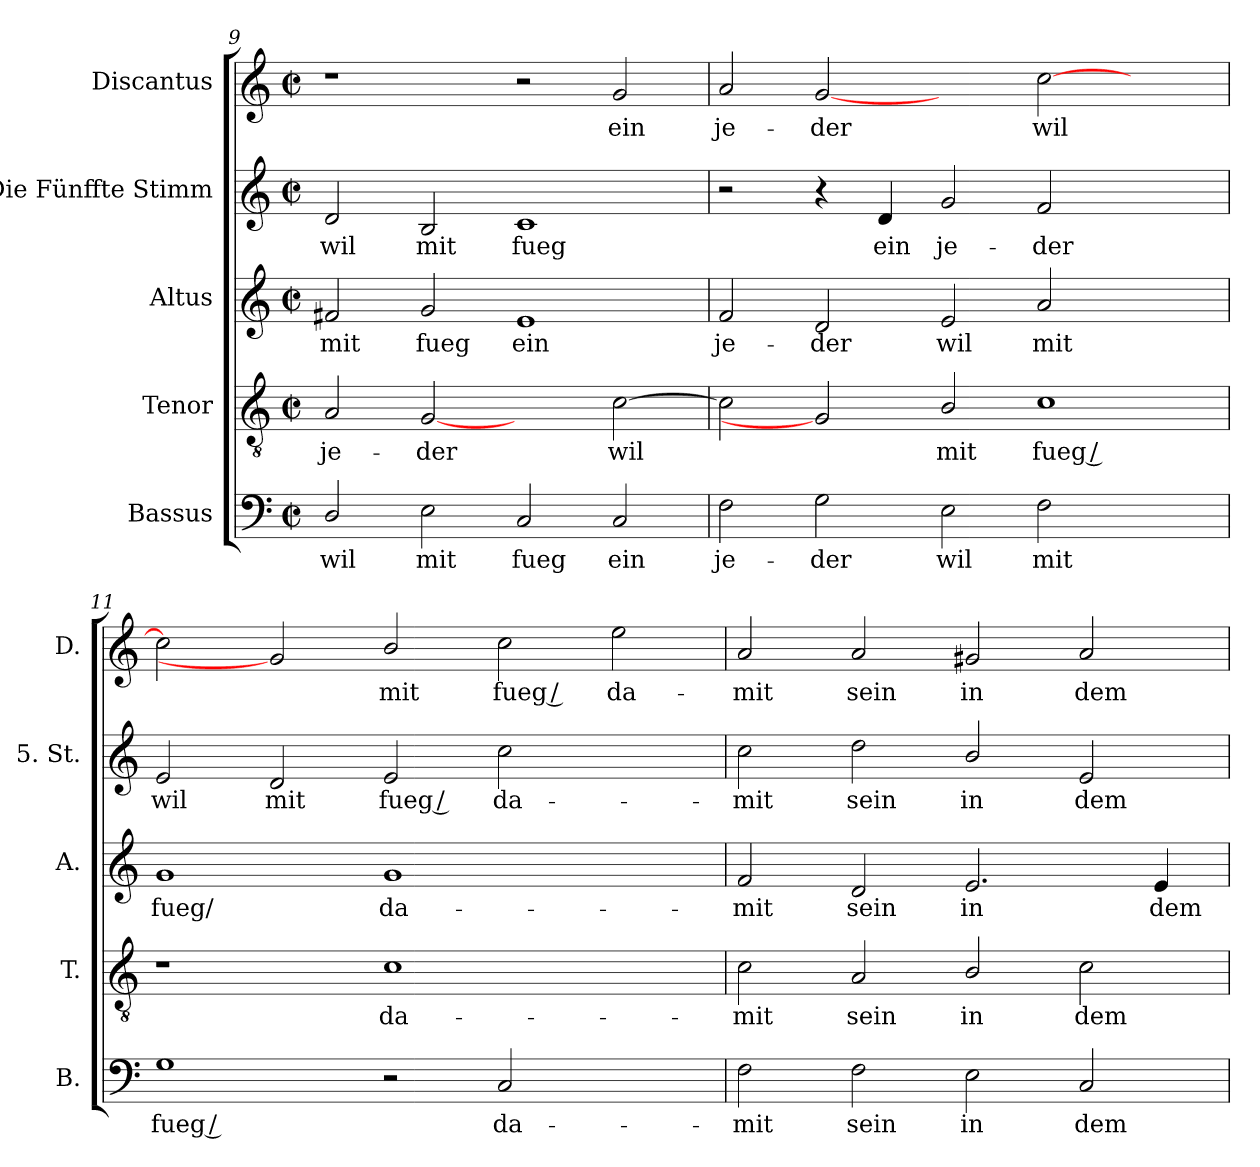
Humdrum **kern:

**kern	**text	**kern	**text	**kern	**text	**kern	**text	**kern	**text
*part5	*part5	*part4	*part4	*part3	*part3	*part2	*part2	*part1	*part1
*staff5	*staff5	*staff4	*staff4	*staff3	*staff3	*staff2	*staff2	*staff1	*staff1
*I"Bassus	*	*I"Tenor	*	*I"Altus	*	*I"Die Fünffte Stimm	*	*I"Discantus	*
*I'B.	*	*I'T.	*	*I'A.	*	*I'5. St.	*	*I'D.	*
*clefF4	*	*clefGv2	*	*clefG2	*	*clefG2	*	*clefG2	*
*	*	*ITrd7c12	*	*	*	*	*	*	*
*k[]	*	*k[]	*	*k[]	*	*k[]	*	*k[]	*
*C:	*	*C:	*	*C:	*	*C:	*	*C:	*
*M2/2	*	*M2/2	*	*M2/2	*	*M2/2	*	*M2/2	*
*met(c|)	*	*met(c|)	*	*met(c|)	*	*met(c|)	*	*met(c|)	*
=9	=9	=9	=9	=9	=9	=9	=9	=9	=9
!	!LO:LY:b:color=#000000	!	!	!	!	!	!	!	!
!	!	!	!LO:LY:b:color=#000000	!	!	!	!	!	!
!	!	!	!	!	!LO:LY:b:color=#000000	!	!	!	!
!	!	!	!	!	!	!	!LO:LY:b:color=#000000	!	!
2Di/	wil	2AAi/	je-	2f#Xi/	mit	2di/	wil	1r	.
!	!LO:LY:b:color=#000000	!	!	!	!	!	!	!	!
!	!	!	!LO:LY:b:color=#000000	!	!	!	!	!	!
!	!	!	!	!	!LO:LY:b:color=#000000	!	!	!	!
!	!	!	!	!	!	!	!LO:LY:b:color=#000000	!	!
2Ei\	mit	[2GGi	-der	2gi/	fueg	2Bi/	mit	.	.
!	!LO:LY:b:color=#000000	!	!	!	!	!	!	!	!
!	!	!	!	!	!LO:LY:b:color=#000000	!	!	!	!
!	!	!	!	!	!	!	!LO:LY:b:color=#000000	!	!
2Ci/	fueg	2ryy	.	1ei	ein	1ci	fueg	2r	.
!	!LO:LY:b:color=#000000	!	!	!	!	!	!	!	!
!	!	!	!LO:LY:b:color=#000000	!	!	!	!	!	!
!	!	!	!	!	!	!	!	!	!LO:LY:b:color=#000000
2Ci/	ein	[2Ci\	wil	.	.	.	.	2gi/	ein
=10	=10	=10	=10	=10	=10	=10	=10	=10	=10
!	!LO:LY:b:color=#000000	!	!	!	!	!	!	!	!
!	!	!	!	!	!LO:LY:b:color=#000000	!	!	!	!
!	!	!	!	!	!	!	!	!	!LO:LY:b:color=#000000
2Fi\	je-	2Ci\]	.	2fi/	je-	2r	.	2ai/	je-
!	!LO:LY:b:color=#000000	!	!	!	!	!	!	!	!
!	!	!	!	!	!LO:LY:b:color=#000000	!	!	!	!
!	!	!	!	!	!	!	!	!	!LO:LY:b:color=#000000
2Gi\	-der	2GGi]	.	2di/	-der	4r	.	[2gi	-der
!	!	!	!	!	!	!	!LO:LY:b:color=#000000	!	!
.	.	.	.	.	.	4di/	ein	.	.
!	!LO:LY:b:color=#000000	!	!	!	!	!	!	!	!
!	!	!	!LO:LY:b:color=#000000	!	!	!	!	!	!
!	!	!	!	!	!LO:LY:b:color=#000000	!	!	!	!
!	!	!	!	!	!	!	!LO:LY:b:color=#000000	!	!
2Ei\	wil	2BBi/	mit	2ei/	wil	2gi/	je-	2ryy	.
!	!LO:LY:b:color=#000000	!	!	!	!	!	!	!	!
!	!	!	!LO:LY:b:color=#000000	!	!	!	!	!	!
!	!	!	!	!	!LO:LY:b:color=#000000	!	!	!	!
!	!	!	!	!	!	!	!LO:LY:b:color=#000000	!	!
!	!	!	!	!	!	!	!	!	!LO:LY:b:color=#000000
2Fi\	mit	1Ci	fueg /	2ai/	mit	2fi/	-der	[2cci\	wil
2ryy	.	.	.	2ryy	.	2ryy	.	2ryy	.
=11	=11	=11	=11	=11	=11	=11	=11	=11	=11
!	!LO:LY:b:color=#000000	!	!	!	!	!	!	!	!
!	!	!	!	!	!LO:LY:b:color=#000000	!	!	!	!
!	!	!	!	!	!	!	!LO:LY:b:color=#000000	!	!
1Gi	fueg /	1r	.	1gi	fueg/	2ei/	wil	2cci\]	.
!	!	!	!	!	!	!	!LO:LY:b:color=#000000	!	!
.	.	.	.	.	.	2di/	mit	2gi]	.
!	!	!	!LO:LY:b:color=#000000	!	!	!	!	!	!
!	!	!	!	!	!LO:LY:b:color=#000000	!	!	!	!
!	!	!	!	!	!	!	!LO:LY:b:color=#000000	!	!
!	!	!	!	!	!	!	!	!	!LO:LY:b:color=#000000
2r	.	1Ci	da-	1gi	da-	2ei/	fueg /	2bi/	mit
!	!LO:LY:b:color=#000000	!	!	!	!	!	!	!	!
!	!	!	!	!	!	!	!LO:LY:b:color=#000000	!	!
!	!	!	!	!	!	!	!	!	!LO:LY:b:color=#000000
2Ci/	da-	.	.	.	.	2cci\	da-	2cci\	fueg /
!	!	!	!	!	!	!	!	!	!LO:LY:b:color=#000000
2ryy	.	2ryy	.	2ryy	.	2ryy	.	2eei\	da-
!!LO:PB:g=z
=12	=12	=12	=12	=12	=12	=12	=12	=12	=12
!	!LO:LY:b:color=#000000	!	!	!	!	!	!	!	!
!	!	!	!LO:LY:b:color=#000000	!	!	!	!	!	!
!	!	!	!	!	!LO:LY:b:color=#000000	!	!	!	!
!	!	!	!	!	!	!	!LO:LY:b:color=#000000	!	!
!	!	!	!	!	!	!	!	!	!LO:LY:b:color=#000000
2Fi\	-mit	2Ci\	-mit	2fi/	-mit	2cci\	-mit	2ai/	-mit
!	!LO:LY:b:color=#000000	!	!	!	!	!	!	!	!
!	!	!	!LO:LY:b:color=#000000	!	!	!	!	!	!
!	!	!	!	!	!LO:LY:b:color=#000000	!	!	!	!
!	!	!	!	!	!	!	!LO:LY:b:color=#000000	!	!
!	!	!	!	!	!	!	!	!	!LO:LY:b:color=#000000
2Fi\	sein	2AAi/	sein	2di/	sein	2ddi\	sein	2ai/	sein
!	!LO:LY:b:color=#000000	!	!	!	!	!	!	!	!
!	!	!	!LO:LY:b:color=#000000	!	!	!	!	!	!
!	!	!	!	!	!LO:LY:b:color=#000000	!	!	!	!
!	!	!	!	!	!	!	!LO:LY:b:color=#000000	!	!
!	!	!	!	!	!	!	!	!	!LO:LY:b:color=#000000
2Ei\	in	2BBi/	in	2.ei/	in	2bi/	in	2g#Xi/	in
!	!LO:LY:b:color=#000000	!	!	!	!	!	!	!	!
!	!	!	!LO:LY:b:color=#000000	!	!	!	!	!	!
!	!	!	!	!	!	!	!LO:LY:b:color=#000000	!	!
!	!	!	!	!	!	!	!	!	!LO:LY:b:color=#000000
2Ci/	dem	2Ci\	dem	.	.	2ei/	dem	2ai/	dem
!	!	!	!	!	!LO:LY:b:color=#000000	!	!	!	!
.	.	.	.	4ei/	dem	.	.	.	.
=	=	=	=	=	=	=	=	=	=
*-	*-	*-	*-	*-	*-	*-	*-	*-	*-
